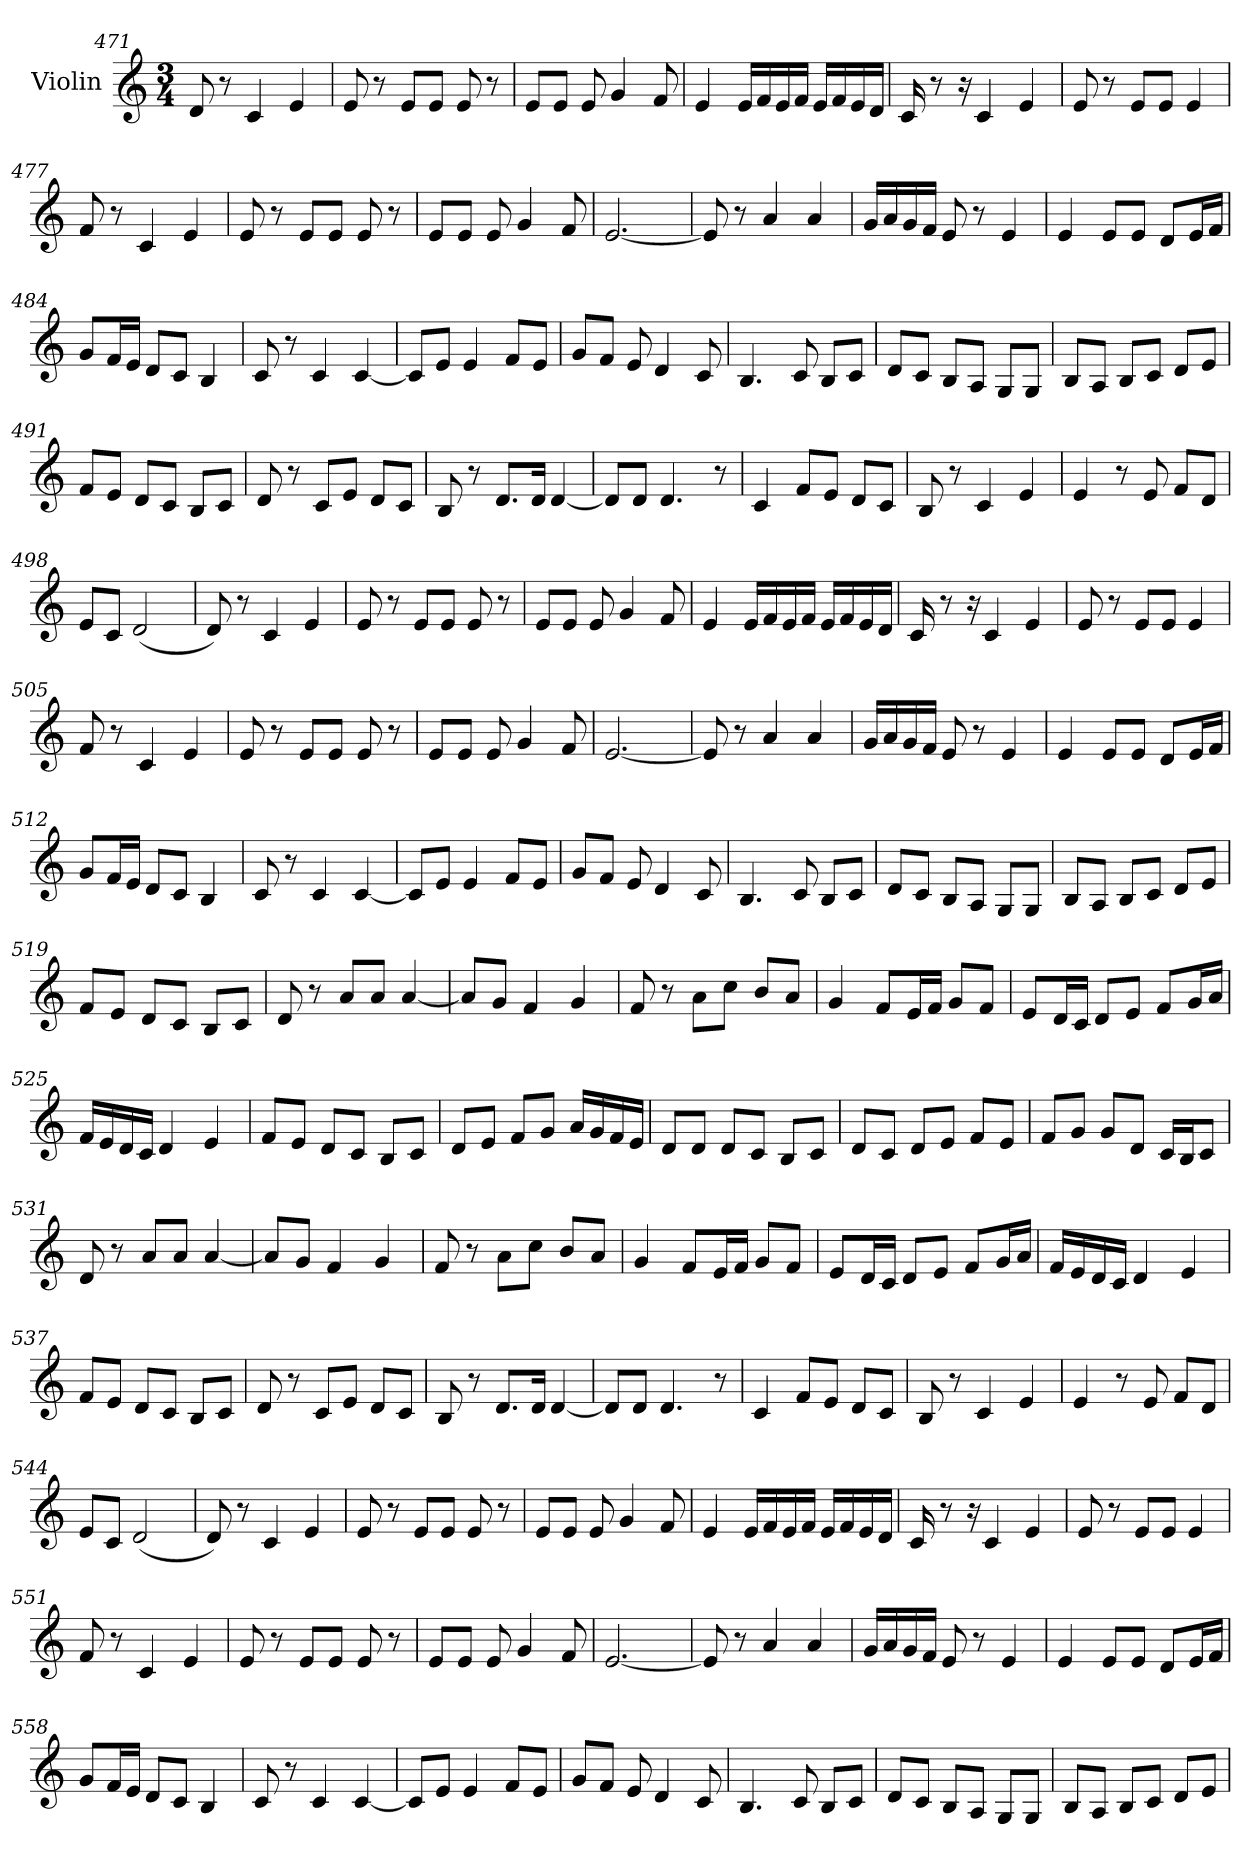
**kern
*part1
*staff1
*I"Violin
*clefG2
*k[]
*C:
*M3/4
=471
8d/
8r
4c/
4e/
!!LO:PB:g=z
=472
8e/
8r
8e/L
8e/J
8e/
8r
=473
8e/L
8e/J
8e/
4g/
8f/
=474
4e/
16e/LL
16f/
16e/
16f/JJ
16e/LL
16f/
16e/
16d/JJ
=475
16c/
8r
16r
4c/
4e/
!!LO:PB:g=z
=476
8e/
8r
8e/L
8e/J
4e/
=477
8f/
8r
4c/
4e/
!!LO:PB:g=z
=478
8e/
8r
8e/L
8e/J
8e/
8r
=479
8e/L
8e/J
8e/
4g/
8f/
=480
[2.e/
=481
8e/]
8r
4a/
4a/
=482
16g/LL
16a/
16g/
16f/JJ
8e/
8r
4e/
!!LO:PB:g=z
=483
4e/
8e/L
8e/J
8d/L
16e/L
16f/JJ
=484
8g/L
16f/L
16e/JJ
8d/L
8c/J
4B/
!!LO:PB:g=z
=485
8c/
8r
4c/
[4c/
=486
8c/L]
8e/J
4e/
8f/L
8e/J
=487
8g/L
8f/J
8e/
4d/
8c/
=488
4.B/
8c/
8B/L
8c/J
=489
8d/L
8c/J
8B/L
8A/J
8G/L
8G/J
!!LO:PB:g=z
=490
8B/L
8A/J
8B/L
8c/J
8d/L
8e/J
!!LO:PB:g=z
=491
8f/L
8e/J
8d/L
8c/J
8B/L
8c/J
=492
8d/
8r
8c/L
8e/J
8d/L
8c/J
=493
8B/
8r
8.d/L
16d/Jk
[4d/
=494
8d/L]
8d/J
4.d/
8r
!!LO:PB:g=z
=495
4c/
8f/L
8e/J
8d/L
8c/J
=496
8B/
8r
4c/
4e/
!!LO:PB:g=z
=497
4e/
8r
8e/
8f/L
8d/J
=498
8e/L
8c/J
(2d/
=499
8d/)
8r
4c/
4e/
=500
8e/
8r
8e/L
8e/J
8e/
8r
=501
8e/L
8e/J
8e/
4g/
8f/
!!LO:PB:g=z
=502
4e/
16e/LL
16f/
16e/
16f/JJ
16e/LL
16f/
16e/
16d/JJ
=503
16c/
8r
16r
4c/
4e/
=504
8e/
8r
8e/L
8e/J
4e/
=505
8f/
8r
4c/
4e/
=506
8e/
8r
8e/L
8e/J
8e/
8r
=507
8e/L
8e/J
8e/
4g/
8f/
!!LO:PB:g=z
=508
[2.e/
=509
8e/]
8r
4a/
4a/
!!LO:PB:g=z
=510
16g/LL
16a/
16g/
16f/JJ
8e/
8r
4e/
=511
4e/
8e/L
8e/J
8d/L
16e/L
16f/JJ
=512
8g/L
16f/L
16e/JJ
8d/L
8c/J
4B/
=513
8c/
8r
4c/
[4c/
=514
8c/L]
8e/J
4e/
8f/L
8e/J
!!LO:PB:g=z
=515
8g/L
8f/J
8e/
4d/
8c/
!!LO:PB:g=z
=516
4.B/
8c/
8B/L
8c/J
=517
8d/L
8c/J
8B/L
8A/J
8G/L
8G/J
=518
8B/L
8A/J
8B/L
8c/J
8d/L
8e/J
=519
8f/L
8e/J
8d/L
8c/J
8B/L
8c/J
!!LO:PB:g=z
=520
8d/
8r
8a/L
8a/J
[4a/
=521
8a/L]
8g/J
4f/
4g/
!!LO:PB:g=z
=522
8f/
8r
8a\L
8cc\J
8b/L
8a/J
=523
4g/
8f/L
16e/L
16f/JJ
8g/L
8f/J
=524
8e/L
16d/L
16c/JJ
8d/L
8e/J
8f/L
16g/L
16a/JJ
=525
16f/LL
16e/
16d/
16c/JJ
4d/
4e/
=526
8f/L
8e/J
8d/L
8c/J
8B/L
8c/J
!!LO:PB:g=z
=527
8d/L
8e/J
8f/L
8g/J
16a/LL
16g/
16f/
16e/JJ
!!LO:PB:g=z
=528
8d/L
8d/J
8d/L
8c/J
8B/L
8c/J
=529
8d/L
8c/J
8d/L
8e/J
8f/L
8e/J
=530
8f/L
8g/J
8g/L
8d/J
16c/LL
16B/J
8c/J
=531
8d/
8r
8a/L
8a/J
[4a/
!!LO:PB:g=z
=532
8a/L]
8g/J
4f/
4g/
=533
8f/
8r
8a\L
8cc\J
8b/L
8a/J
!!LO:PB:g=z
=534
4g/
8f/L
16e/L
16f/JJ
8g/L
8f/J
=535
8e/L
16d/L
16c/JJ
8d/L
8e/J
8f/L
16g/L
16a/JJ
=536
16f/LL
16e/
16d/
16c/JJ
4d/
4e/
=537
8f/L
8e/J
8d/L
8c/J
8B/L
8c/J
=538
8d/
8r
8c/L
8e/J
8d/L
8c/J
!!LO:PB:g=z
=539
8B/
8r
8.d/L
16d/Jk
[4d/
!!LO:PB:g=z
=540
8d/L]
8d/J
4.d/
8r
=541
4c/
8f/L
8e/J
8d/L
8c/J
=542
8B/
8r
4c/
4e/
=543
4e/
8r
8e/
8f/L
8d/J
=544
8e/L
8c/J
(2d/
!!LO:PB:g=z
=545
8d/)
8r
4c/
4e/
=546
8e/
8r
8e/L
8e/J
8e/
8r
!!LO:PB:g=z
=547
8e/L
8e/J
8e/
4g/
8f/
=548
4e/
16e/LL
16f/
16e/
16f/JJ
16e/LL
16f/
16e/
16d/JJ
=549
16c/
8r
16r
4c/
4e/
=550
8e/
8r
8e/L
8e/J
4e/
!!LO:PB:g=z
=551
8f/
8r
4c/
4e/
=552
8e/
8r
8e/L
8e/J
8e/
8r
=553
8e/L
8e/J
8e/
4g/
8f/
=554
[2.e/
=555
8e/]
8r
4a/
4a/
=556
16g/LL
16a/
16g/
16f/JJ
8e/
8r
4e/
=557
4e/
8e/L
8e/J
8d/L
16e/L
16f/JJ
!!LO:PB:g=z
=558
8g/L
16f/L
16e/JJ
8d/L
8c/J
4B/
=559
8c/
8r
4c/
[4c/
!!LO:PB:g=z
=560
8c/L]
8e/J
4e/
8f/L
8e/J
=561
8g/L
8f/J
8e/
4d/
8c/
=562
4.B/
8c/
8B/L
8c/J
=563
8d/L
8c/J
8B/L
8A/J
8G/L
8G/J
!!LO:PB:g=z
=564
8B/L
8A/J
8B/L
8c/J
8d/L
8e/J
=
*-
